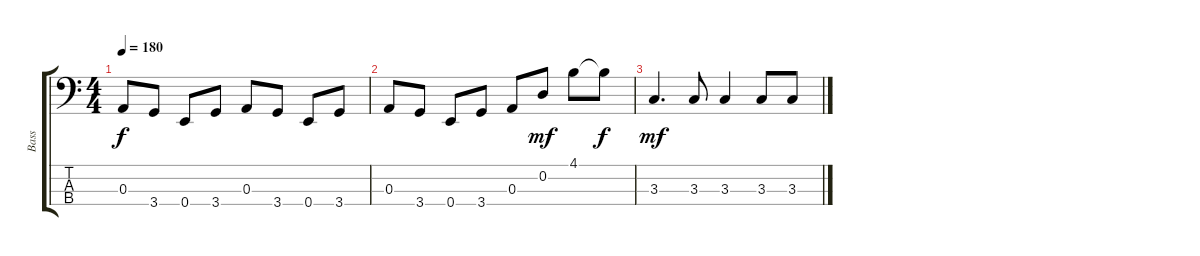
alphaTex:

\track ("Bass" "Bass") {instrument electricbassfinger}
\staff {score tabs}
\tuning (G2 D2 A1 E1) {hide}
\ts (4 4)
\tempo 180
\clef f4
\ks c
0.3.8{dy f} 3.4.8 0.4.8 3.4.8 0.3.8 3.4.8 0.4.8 3.4.8 |
0.3.8 3.4.8 0.4.8 3.4.8 0.3.8 0.2.8{dy mf} 4.1.8 4.1{t}.8{dy f} |
3.3.4{d dy mf} 3.3.8 3.3.4 3.3.8 3.3.8
